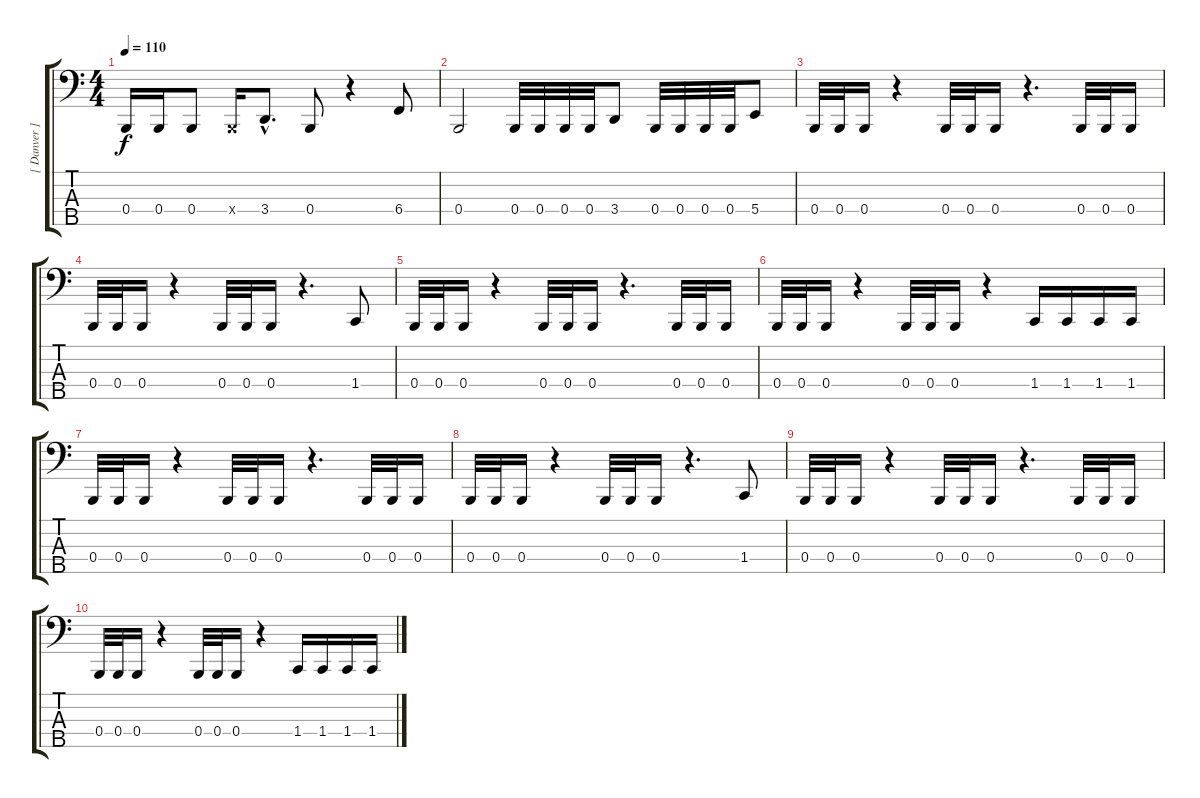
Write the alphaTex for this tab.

\track ("[ Danver ]" "[ Danver ]") {instrument electricbasspick}
\staff {score tabs}
\tuning (E2 B1 Gb1 B0 Ab0) {hide}
\ts (4 4)
\tempo 110
\clef f4
\ks c
0.4.16{dy f} 0.4.16 0.4.8 0.4{x}.16 3.4{hac}.8{d} 0.4.8 r.4 6.4.8 |
0.4.2 0.4.32 0.4.32 0.4.32 0.4.32 3.4.8 0.4.32 0.4.32 0.4.32 0.4.32 5.4.8 |
0.4.32 0.4.32 0.4.16 r.4 0.4.32 0.4.32 0.4.16 r.4{d} 0.4.32 0.4.32 0.4.16 |
0.4.32 0.4.32 0.4.16 r.4 0.4.32 0.4.32 0.4.16 r.4{d} 1.4.8 |
0.4.32 0.4.32 0.4.16 r.4 0.4.32 0.4.32 0.4.16 r.4{d} 0.4.32 0.4.32 0.4.16 |
0.4.32 0.4.32 0.4.16 r.4 0.4.32 0.4.32 0.4.16 r.4 1.4.16 1.4.16 1.4.16 1.4.16 |
0.4.32{volume 0} 0.4.32 0.4.16 r.4 0.4.32 0.4.32 0.4.16 r.4{d} 0.4.32 0.4.32 0.4.16 |
0.4.32 0.4.32 0.4.16 r.4 0.4.32 0.4.32 0.4.16 r.4{d} 1.4.8 |
0.4.32 0.4.32 0.4.16 r.4 0.4.32 0.4.32 0.4.16 r.4{d} 0.4.32 0.4.32 0.4.16 |
0.4.32 0.4.32 0.4.16 r.4 0.4.32 0.4.32 0.4.16 r.4 1.4.16 1.4.16 1.4.16 1.4.16
